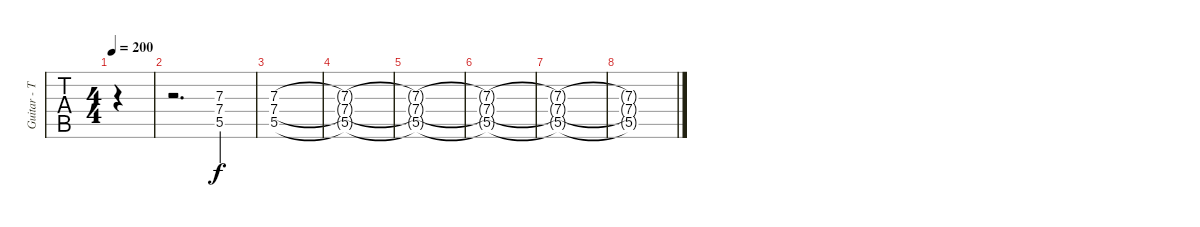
\track ("Guitar - Tim McIlrath" "Guitar - T") {instrument distortionguitar}
\staff {tabs}
\tuning (Eb4 Bb3 Gb3 Db3 Ab2 Eb2) {hide}
\ts (4 4)
\tempo 200
\clef g2
\ks c
|
r.2{d volume 5} (7.3 7.4 5.5).4 |
(7.3 7.4 5.5).1 |
(7.3{t} 7.4{t} 5.5{t}).1 |
(7.3{t} 7.4{t} 5.5{t}).1 |
(7.3{t} 7.4{t} 5.5{t}).1 |
(7.3{t} 7.4{t} 5.5{t}).1{volume 0} |
(7.3{t} 7.4{t} 5.5{t}).1
